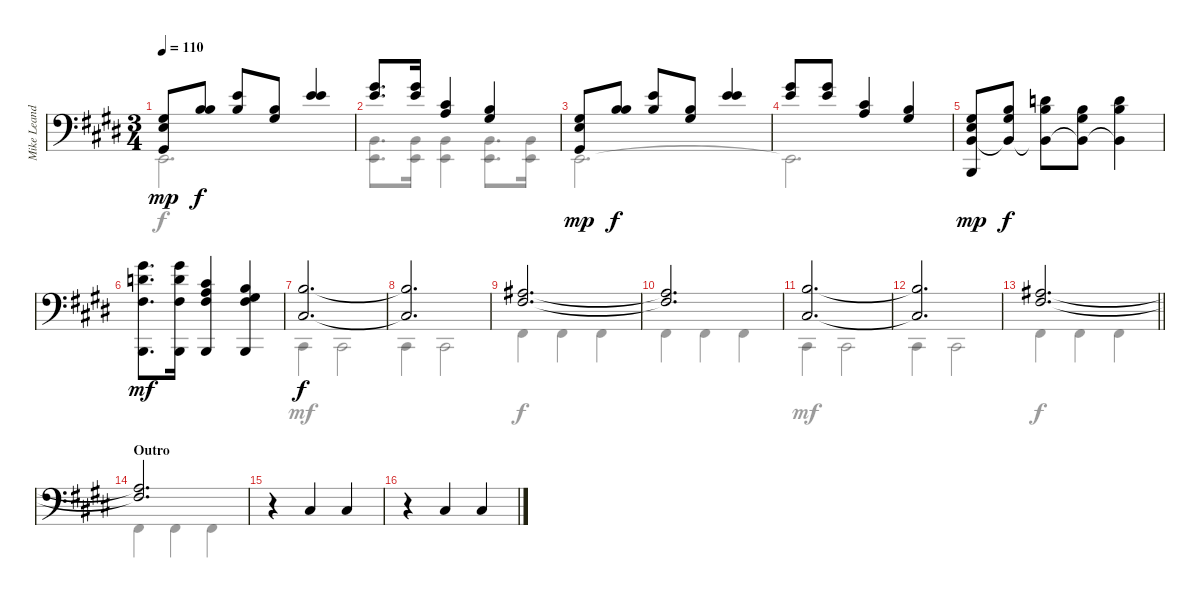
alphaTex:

\track ("Mike Leander's strirng (cello, b. bass)" "Mike Leand") {instrument electricbassfinger}
\staff {score}
\tuning (G2 D2 A1 E1 B0) {hide}
\voice
\ts (3 4)
\tempo 110
\clef f4
\ks e
(11.3 12.4 9.5).8{dy mp} (9.2 14.3).8{dy f} (9.1 9.2).8 (9.2 11.3).8 (9.1 14.2).4 |
(13.1 14.2).8{d} (13.1 14.2).16 (11.2 12.3).4 (9.2 11.3).4 |
(11.3 12.4 9.5).8{dy mp} (9.2 14.3).8{dy f} (9.1 9.2).8 (9.2 11.3).8 (9.1 14.2).4 |
(13.1 14.2).8 (13.1 14.2).8 (11.2 12.3).4 (9.2 11.3).4 |
(6.2 7.3 7.4 0.5).8{dy mp} (4.1 6.2 7.4{t}).8{dy f} (7.1 9.2 7.4{t}).8 (4.1 6.2 7.4{t}).8 (7.1 9.2 7.4{t}).4 |
(13.1 12.2 14.4 0.5).8{d dy mf} (13.1 12.2 14.4 0.5).16 (11.2 12.3 14.4 0.5).4 (9.2 11.3 14.4 0.5).4 |
(9.2 9.4).2{d dy f} |
(9.2{t} 9.4{t}).2{d} |
(3.1 4.2).2{d} |
(3.1{t} 4.2{t}).2{d} |
(4.1 4.3).2{d} |
(4.1{t} 4.3{t}).2{d} |
\barLineRight lightlight
(3.1 4.2).2{d} |
\section ("" "Outro")
(3.1{t} 4.2{t}).2{d} |
r.4 4.3.4 4.3.4 |
r.4 4.3.4 4.3.4
\voice
\clef f4
\ottava regular
\simile none
\ks e
0.4.2{d dy f} |
(2.3 0.4).8{d} (2.3 0.4).16 (2.3 0.4).4 (2.3 0.4).8{d} (2.3 0.4).16 |
0.4.2{d} |
0.4{t}.2{d} |
|
|
2.5.4{dy mf} 2.5.2 |
2.5.4 2.5.2 |
2.4.4{dy f} 2.4.4 2.4.4 |
2.4.4 2.4.4 2.4.4 |
2.5.4{dy mf} 2.5.2 |
2.5.4 2.5.2 |
\barLineRight lightlight
2.4.4{dy f} 2.4.4 2.4.4 |
2.4.4 2.4.4 2.4.4 |
|
